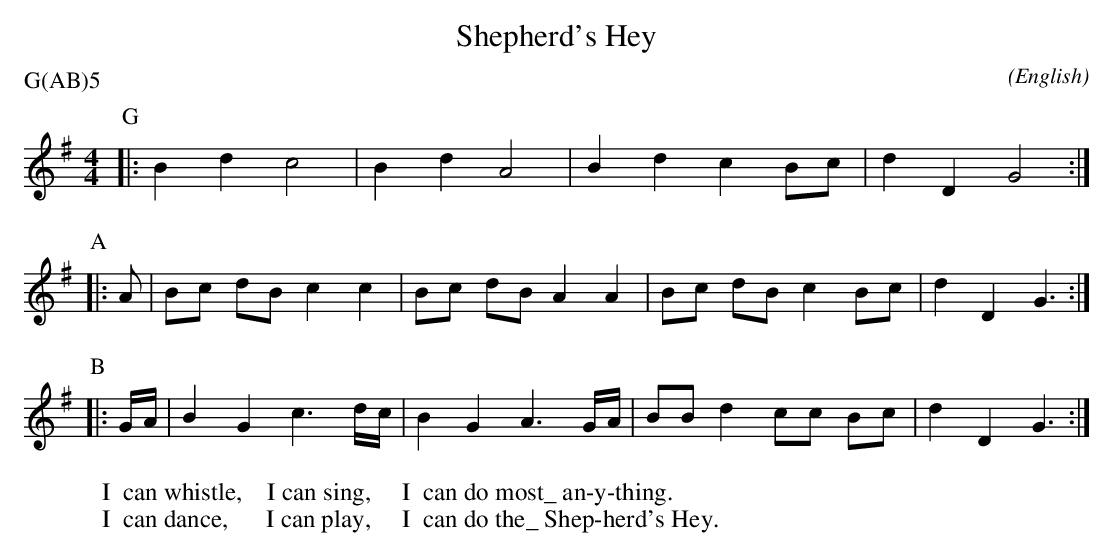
X:1
T:Shepherd's Hey
M:4/4
C:
O:English
P:G(AB)5
K:G
P:G
|:            B2 d2  c4        | B2 d2 A4      | B2 d2  c2 Bc  | d2 D2 G4 :|
W:I  can whistle,    I can sing,     I  can do most_ an-y-thing.
W:I  can dance,      I can play,     I  can do the_ Shep-herd's Hey.
P:A
|: A      |   Bc dB c2 c2     | Bc dB A2 A2     | Bc dB c2 Bc |  d2 D2 G3 :|
P:B
|: G/2A/2 |   B2 G2 c3 d/2c/2 | B2 G2 A3 G/2A/2 | BB d2 cc Bc |  d2 D2 G3 :|
